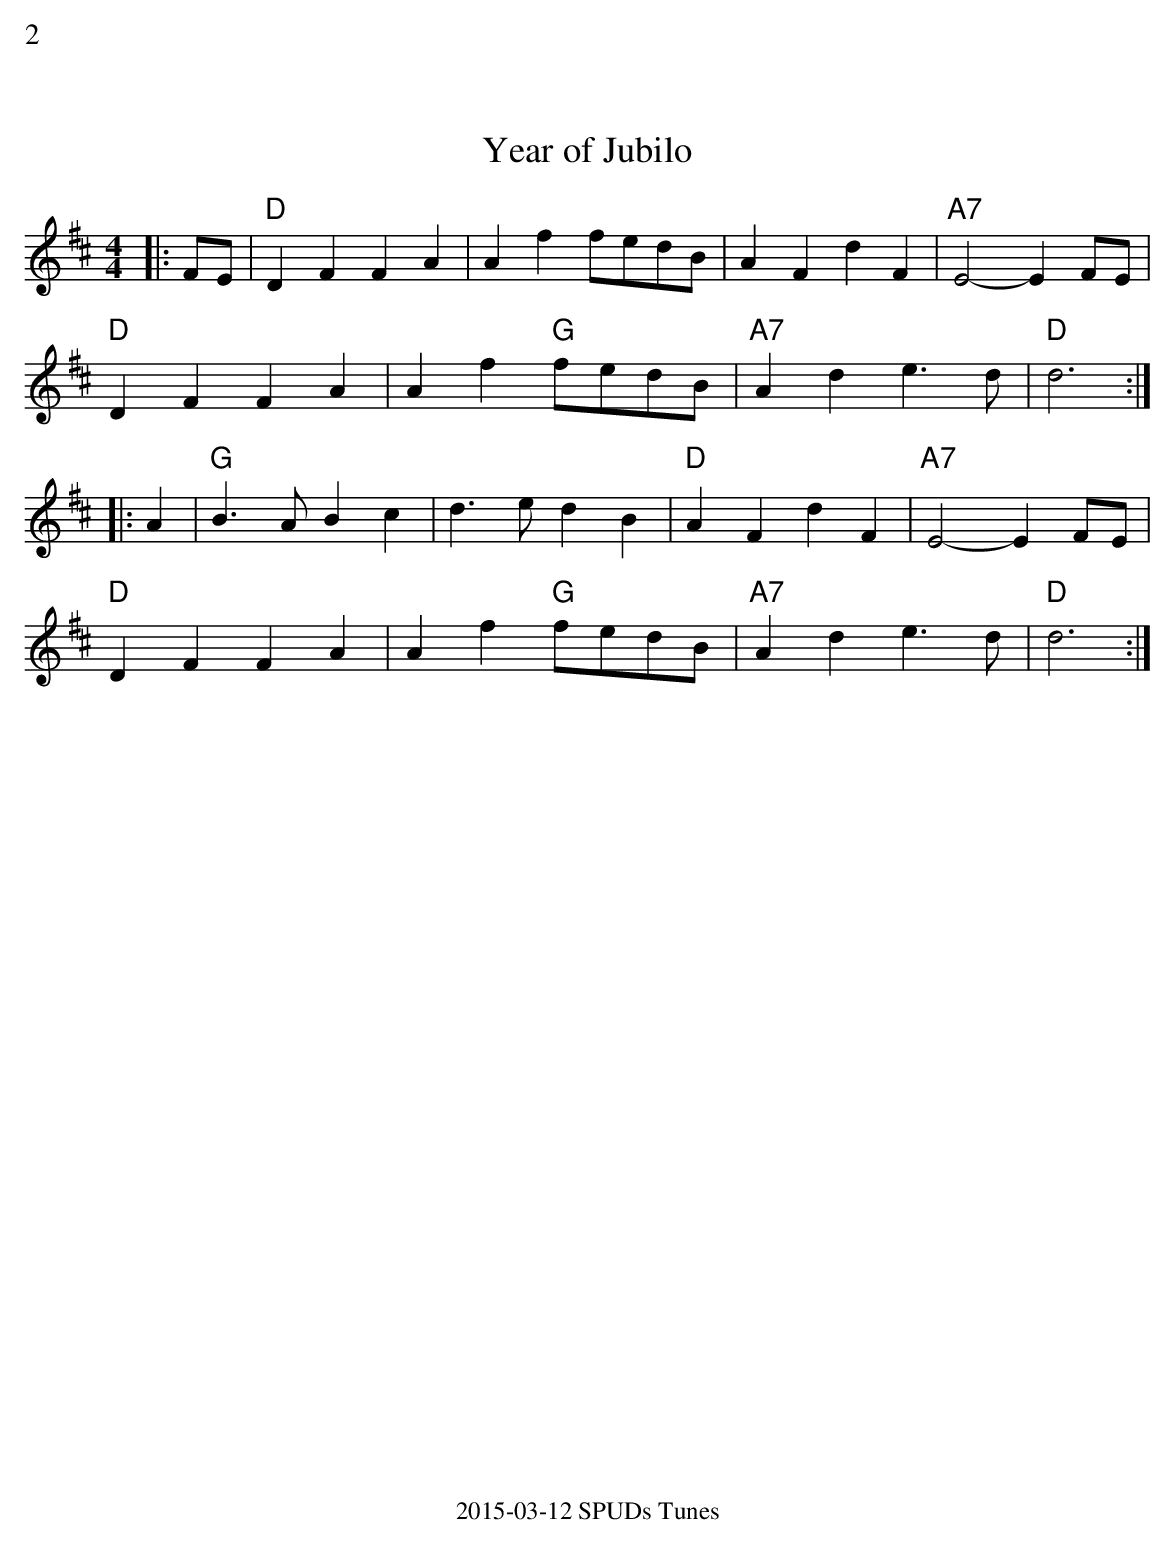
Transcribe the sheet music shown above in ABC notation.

X:1
%%text 2
T:Year of Jubilo
M:4/4
K:D
L: 1/4
|:F/E/|"D"DFFA|Aff/e/d/B/|AFdF|"A7"E2-E F/E/|
"D"DFFA|Af"G"f/e/d/B/|"A7"Ade>d|"D"d3:|
|:A|"G"B>ABc|d>edB|"D"AFdF|"A7"E2-E F/E/|
"D"DFFA|Af"G"f/e/d/B/|"A7"Ade>d|"D"d3:|
